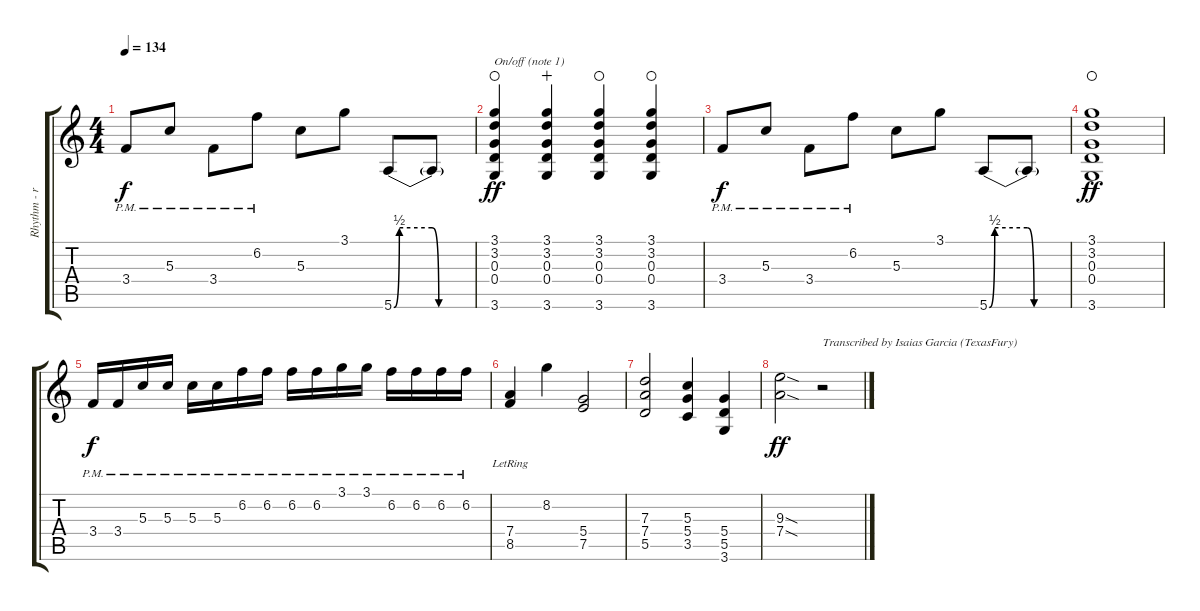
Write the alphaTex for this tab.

\track ("Rhythm - right" "Rhythm - r") {instrument distortionguitar}
\staff {score tabs}
\tuning (E4 B3 G3 D3 A2 E2) {hide}
\ts (4 4)
\tempo 134
\clef g2
\ks aminor
3.4{pm}.8{dy f} 5.3{pm}.8 3.4{pm}.8 6.2{pm}.8 5.3.8 3.1.8 5.6{be (custom 0 0 4 2 28 2 33 0 60 0)}.8 5.6{t}.8 |
(3.1 3.2 0.3 0.4 3.6).4{txt "On/off (note 1)" dy ff waho} (3.1 3.2 0.3 0.4 3.6).4{wahc} (3.1 3.2 0.3 0.4 3.6).4{waho} (3.1 3.2 0.3 0.4 3.6).4{waho} |
3.4{pm}.8{dy f} 5.3{pm}.8 3.4{pm}.8 6.2{pm}.8 5.3.8 3.1.8 5.6{be (custom 0 0 4 2 28 2 33 0 60 0)}.8 5.6{t}.8 |
(3.1 3.2 0.3 0.4 3.6).1{dy ff waho} |
3.4{pm}.16{dy f} 3.4{pm}.16 5.3{pm}.16 5.3{pm}.16 5.3{pm}.16 5.3{pm}.16 6.2{pm}.16 6.2{pm}.16 6.2{pm}.16 6.2{pm}.16 3.1{pm}.16 3.1{pm}.16 6.2{pm}.16 6.2{pm}.16 6.2{pm}.16 6.2{pm}.16 |
(7.4 8.5{lr}).4 8.2.4 (5.4 7.5).2 |
(7.3 7.4 5.5).2 (5.3 5.4 3.5).4 (5.4 5.5 3.6).4 |
(9.3{sod} 7.4{sod}).2{dy ff} r.2{txt "Transcribed by Isaias Garcia (TexasFury)"}
